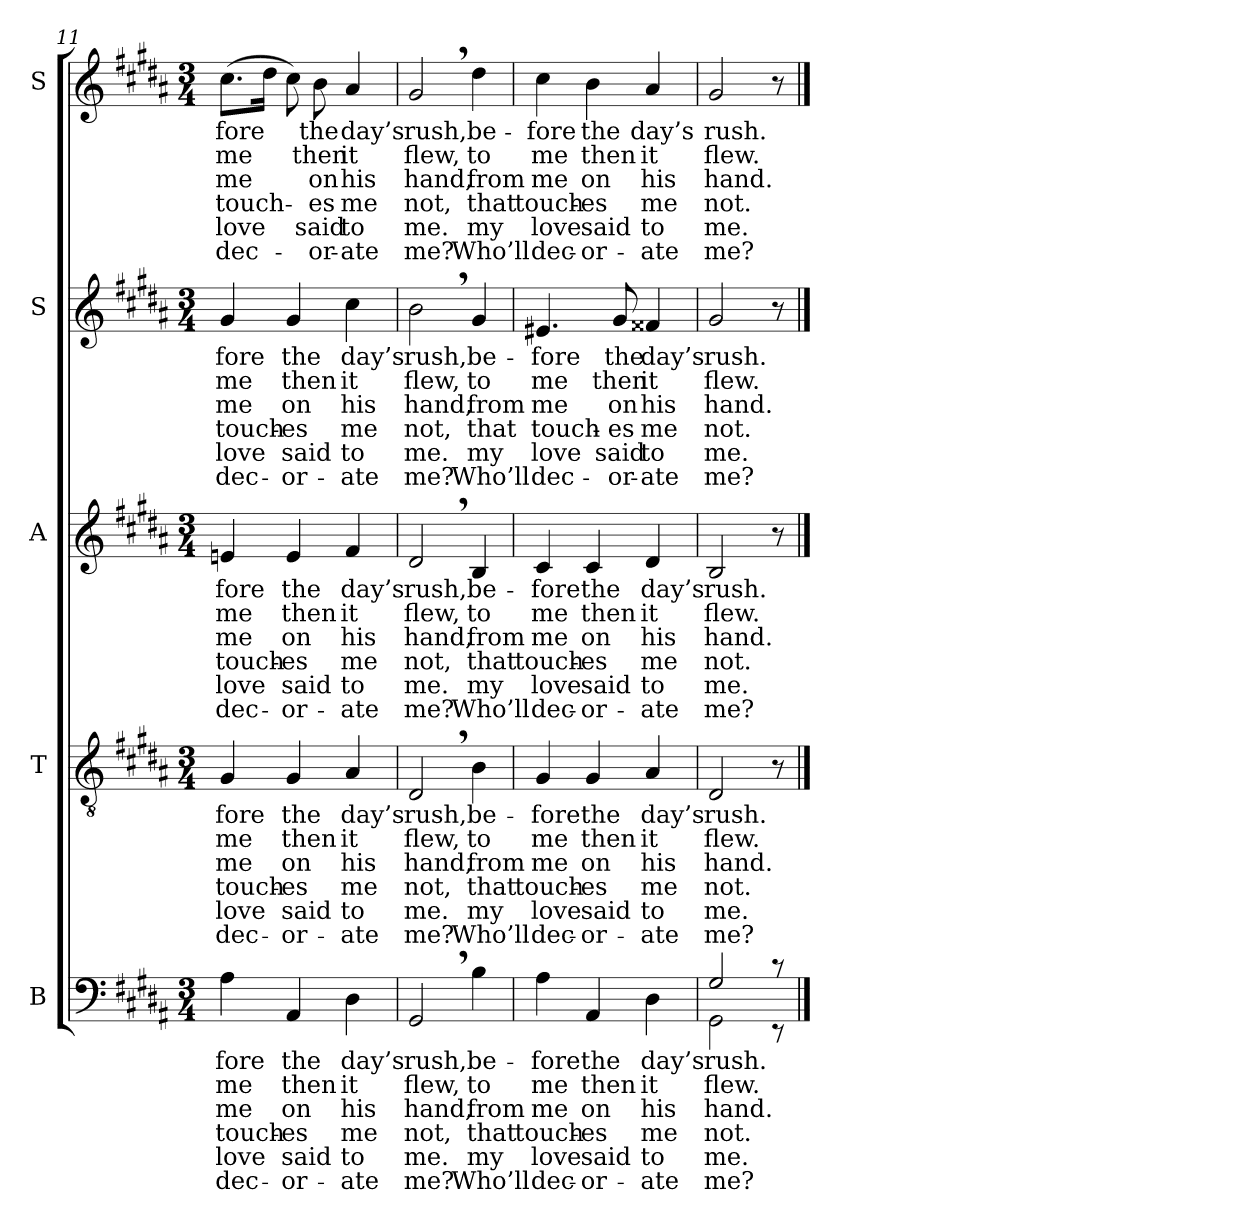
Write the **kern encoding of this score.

**kern	**text	**text	**text	**text	**text	**text	**kern	**text	**text	**text	**text	**text	**text	**kern	**text	**text	**text	**text	**text	**text	**kern	**text	**text	**text	**text	**text	**text	**kern	**text	**text	**text	**text	**text	**text
*part5	*part5	*part5	*part5	*part5	*part5	*part5	*part4	*part4	*part4	*part4	*part4	*part4	*part4	*part3	*part3	*part3	*part3	*part3	*part3	*part3	*part2	*part2	*part2	*part2	*part2	*part2	*part2	*part1	*part1	*part1	*part1	*part1	*part1	*part1
*staff5	*staff5	*staff5	*staff5	*staff5	*staff5	*staff5	*staff4	*staff4	*staff4	*staff4	*staff4	*staff4	*staff4	*staff3	*staff3	*staff3	*staff3	*staff3	*staff3	*staff3	*staff2	*staff2	*staff2	*staff2	*staff2	*staff2	*staff2	*staff1	*staff1	*staff1	*staff1	*staff1	*staff1	*staff1
*I"B	*	*	*	*	*	*	*I"T	*	*	*	*	*	*	*I"A	*	*	*	*	*	*	*I"S	*	*	*	*	*	*	*I"S	*	*	*	*	*	*
*I'B	*	*	*	*	*	*	*I'T	*	*	*	*	*	*	*I'A	*	*	*	*	*	*	*I'S	*	*	*	*	*	*	*I'S	*	*	*	*	*	*
*clefF4	*	*	*	*	*	*	*clefGv2	*	*	*	*	*	*	*clefG2	*	*	*	*	*	*	*clefG2	*	*	*	*	*	*	*clefG2	*	*	*	*	*	*
*k[f#c#g#d#a#]	*	*	*	*	*	*	*k[f#c#g#d#a#]	*	*	*	*	*	*	*k[f#c#g#d#a#]	*	*	*	*	*	*	*k[f#c#g#d#a#]	*	*	*	*	*	*	*k[f#c#g#d#a#]	*	*	*	*	*	*
*g#:	*	*	*	*	*	*	*g#:	*	*	*	*	*	*	*g#:	*	*	*	*	*	*	*g#:	*	*	*	*	*	*	*g#:	*	*	*	*	*	*
*M3/4	*	*	*	*	*	*	*M3/4	*	*	*	*	*	*	*M3/4	*	*	*	*	*	*	*M3/4	*	*	*	*	*	*	*M3/4	*	*	*	*	*	*
=11	=11	=11	=11	=11	=11	=11	=11	=11	=11	=11	=11	=11	=11	=11	=11	=11	=11	=11	=11	=11	=11	=11	=11	=11	=11	=11	=11	=11	=11	=11	=11	=11	=11	=11
!	!LO:LY:b	!LO:LY:b	!LO:LY:b	!LO:LY:b	!LO:LY:b	!LO:LY:b	!	!LO:LY:b	!LO:LY:b	!LO:LY:b	!LO:LY:b	!LO:LY:b	!LO:LY:b	!	!LO:LY:b	!LO:LY:b	!LO:LY:b	!LO:LY:b	!LO:LY:b	!LO:LY:b	!	!LO:LY:b	!LO:LY:b	!LO:LY:b	!LO:LY:b	!LO:LY:b	!LO:LY:b	!	!LO:LY:b	!LO:LY:b	!LO:LY:b	!LO:LY:b	!LO:LY:b	!LO:LY:b
4A#\	-fore	me	me	touch-	love	dec-	4G#/	-fore	me	me	touch-	love	dec-	4en/	-fore	me	me	touch-	love	dec-	4g#/	-fore	me	me	touch-	love	dec-	(>8.cc#\L	-fore	me	me	touch-	love	dec-
.	.	.	.	.	.	.	.	.	.	.	.	.	.	.	.	.	.	.	.	.	.	.	.	.	.	.	.	16dd#\Jk	.	.	.	.	.	.
!	!LO:LY:b	!LO:LY:b	!LO:LY:b	!LO:LY:b	!LO:LY:b	!LO:LY:b	!	!LO:LY:b	!LO:LY:b	!LO:LY:b	!LO:LY:b	!LO:LY:b	!LO:LY:b	!	!LO:LY:b	!LO:LY:b	!LO:LY:b	!LO:LY:b	!LO:LY:b	!LO:LY:b	!	!LO:LY:b	!LO:LY:b	!LO:LY:b	!LO:LY:b	!LO:LY:b	!LO:LY:b	!	!	!	!	!	!	!
4AA#/	the	then	on	-es	said	-or-	4G#/	the	then	on	-es	said	-or-	4e/	the	then	on	-es	said	-or-	4g#/	the	then	on	-es	said	-or-	8cc#\)	.	.	.	.	.	.
!	!	!	!	!	!	!	!	!	!	!	!	!	!	!	!	!	!	!	!	!	!	!	!	!	!	!	!	!	!LO:LY:b	!LO:LY:b	!LO:LY:b	!LO:LY:b	!LO:LY:b	!LO:LY:b
.	.	.	.	.	.	.	.	.	.	.	.	.	.	.	.	.	.	.	.	.	.	.	.	.	.	.	.	8b\	the	then	on	-es	said	-or-
!	!LO:LY:b	!LO:LY:b	!LO:LY:b	!LO:LY:b	!LO:LY:b	!LO:LY:b	!	!LO:LY:b	!LO:LY:b	!LO:LY:b	!LO:LY:b	!LO:LY:b	!LO:LY:b	!	!LO:LY:b	!LO:LY:b	!LO:LY:b	!LO:LY:b	!LO:LY:b	!LO:LY:b	!	!LO:LY:b	!LO:LY:b	!LO:LY:b	!LO:LY:b	!LO:LY:b	!LO:LY:b	!	!LO:LY:b	!LO:LY:b	!LO:LY:b	!LO:LY:b	!LO:LY:b	!LO:LY:b
4D#\	day’s	it	his	me	to	-ate	4A#/	day’s	it	his	me	to	-ate	4f#/	day’s	it	his	me	to	-ate	4cc#\	day’s	it	his	me	to	-ate	4a#/	day’s	it	his	me	to	-ate
=12	=12	=12	=12	=12	=12	=12	=12	=12	=12	=12	=12	=12	=12	=12	=12	=12	=12	=12	=12	=12	=12	=12	=12	=12	=12	=12	=12	=12	=12	=12	=12	=12	=12	=12
!	!LO:LY:b	!LO:LY:b	!LO:LY:b	!LO:LY:b	!LO:LY:b	!LO:LY:b	!	!LO:LY:b	!LO:LY:b	!LO:LY:b	!LO:LY:b	!LO:LY:b	!LO:LY:b	!	!LO:LY:b	!LO:LY:b	!LO:LY:b	!LO:LY:b	!LO:LY:b	!LO:LY:b	!	!LO:LY:b	!LO:LY:b	!LO:LY:b	!LO:LY:b	!LO:LY:b	!LO:LY:b	!	!LO:LY:b	!LO:LY:b	!LO:LY:b	!LO:LY:b	!LO:LY:b	!LO:LY:b
2GG#,>/	rush,	flew,	hand,	not,	me.	me?	2D#,>/	rush,	flew,	hand,	not,	me.	me?	2d#,>/	rush,	flew,	hand,	not,	me.	me?	2b,>\	rush,	flew,	hand,	not,	me.	me?	2g#,>/	rush,	flew,	hand,	not,	me.	me?
!	!LO:LY:b	!LO:LY:b	!LO:LY:b	!LO:LY:b	!LO:LY:b	!LO:LY:b	!	!LO:LY:b	!LO:LY:b	!LO:LY:b	!LO:LY:b	!LO:LY:b	!LO:LY:b	!	!LO:LY:b	!LO:LY:b	!LO:LY:b	!LO:LY:b	!LO:LY:b	!LO:LY:b	!	!LO:LY:b	!LO:LY:b	!LO:LY:b	!LO:LY:b	!LO:LY:b	!LO:LY:b	!	!LO:LY:b	!LO:LY:b	!LO:LY:b	!LO:LY:b	!LO:LY:b	!LO:LY:b
4B\	be-	to	from	that	my	Who’ll	4B\	be-	to	from	that	my	Who’ll	4B/	be-	to	from	that	my	Who’ll	4g#/	be-	to	from	that	my	Who’ll	4dd#\	be-	to	from	that	my	Who’ll
=13	=13	=13	=13	=13	=13	=13	=13	=13	=13	=13	=13	=13	=13	=13	=13	=13	=13	=13	=13	=13	=13	=13	=13	=13	=13	=13	=13	=13	=13	=13	=13	=13	=13	=13
!	!LO:LY:b	!LO:LY:b	!LO:LY:b	!LO:LY:b	!LO:LY:b	!LO:LY:b	!	!LO:LY:b	!LO:LY:b	!LO:LY:b	!LO:LY:b	!LO:LY:b	!LO:LY:b	!	!LO:LY:b	!LO:LY:b	!LO:LY:b	!LO:LY:b	!LO:LY:b	!LO:LY:b	!	!LO:LY:b	!LO:LY:b	!LO:LY:b	!LO:LY:b	!LO:LY:b	!LO:LY:b	!	!LO:LY:b	!LO:LY:b	!LO:LY:b	!LO:LY:b	!LO:LY:b	!LO:LY:b
4A#\	-fore	me	me	touch-	love	dec-	4G#/	-fore	me	me	touch-	love	dec-	4c#/	-fore	me	me	touch-	love	dec-	4.e#X/	-fore	me	me	touch-	love	dec-	4cc#\	-fore	me	me	touch-	love	dec-
!	!LO:LY:b	!LO:LY:b	!LO:LY:b	!LO:LY:b	!LO:LY:b	!LO:LY:b	!	!LO:LY:b	!LO:LY:b	!LO:LY:b	!LO:LY:b	!LO:LY:b	!LO:LY:b	!	!LO:LY:b	!LO:LY:b	!LO:LY:b	!LO:LY:b	!LO:LY:b	!LO:LY:b	!	!	!	!	!	!	!	!	!LO:LY:b	!LO:LY:b	!LO:LY:b	!LO:LY:b	!LO:LY:b	!LO:LY:b
4AA#/	the	then	on	-es	said	-or-	4G#/	the	then	on	-es	said	-or-	4c#/	the	then	on	-es	said	-or-	.	.	.	.	.	.	.	4b\	the	then	on	-es	said	-or-
!	!	!	!	!	!	!	!	!	!	!	!	!	!	!	!	!	!	!	!	!	!	!LO:LY:b	!LO:LY:b	!LO:LY:b	!LO:LY:b	!LO:LY:b	!LO:LY:b	!	!	!	!	!	!	!
.	.	.	.	.	.	.	.	.	.	.	.	.	.	.	.	.	.	.	.	.	8g#/	the	then	on	-es	said	-or-	.	.	.	.	.	.	.
!	!LO:LY:b	!LO:LY:b	!LO:LY:b	!LO:LY:b	!LO:LY:b	!LO:LY:b	!	!LO:LY:b	!LO:LY:b	!LO:LY:b	!LO:LY:b	!LO:LY:b	!LO:LY:b	!	!LO:LY:b	!LO:LY:b	!LO:LY:b	!LO:LY:b	!LO:LY:b	!LO:LY:b	!	!LO:LY:b	!LO:LY:b	!LO:LY:b	!LO:LY:b	!LO:LY:b	!LO:LY:b	!	!LO:LY:b	!LO:LY:b	!LO:LY:b	!LO:LY:b	!LO:LY:b	!LO:LY:b
4D#\	day’s	it	his	me	to	-ate	4A#/	day’s	it	his	me	to	-ate	4d#/	day’s	it	his	me	to	-ate	4f##X/	day’s	it	his	me	to	-ate	4a#/	day’s	it	his	me	to	-ate
=14	=14	=14	=14	=14	=14	=14	=14	=14	=14	=14	=14	=14	=14	=14	=14	=14	=14	=14	=14	=14	=14	=14	=14	=14	=14	=14	=14	=14	=14	=14	=14	=14	=14	=14
!	!LO:LY:b	!LO:LY:b	!LO:LY:b	!LO:LY:b	!LO:LY:b	!LO:LY:b	!	!LO:LY:b	!LO:LY:b	!LO:LY:b	!LO:LY:b	!LO:LY:b	!LO:LY:b	!	!LO:LY:b	!LO:LY:b	!LO:LY:b	!LO:LY:b	!LO:LY:b	!LO:LY:b	!	!LO:LY:b	!LO:LY:b	!LO:LY:b	!LO:LY:b	!LO:LY:b	!LO:LY:b	!	!LO:LY:b	!LO:LY:b	!LO:LY:b	!LO:LY:b	!LO:LY:b	!LO:LY:b
*^	*	*	*	*	*	*	*	*	*	*	*	*	*	*	*	*	*	*	*	*	*	*	*	*	*	*	*	*	*	*	*	*	*	*
2G#/	2GG#\	rush.	flew.	hand.	not.	me.	me?	2D#/	rush.	flew.	hand.	not.	me.	me?	2B/	rush.	flew.	hand.	not.	me.	me?	2g#/	rush.	flew.	hand.	not.	me.	me?	2g#/	rush.	flew.	hand.	not.	me.	me?
8rc	8rEE	.	.	.	.	.	.	8r	.	.	.	.	.	.	8r	.	.	.	.	.	.	8r	.	.	.	.	.	.	8r	.	.	.	.	.	.
*v	*v	*	*	*	*	*	*	*	*	*	*	*	*	*	*	*	*	*	*	*	*	*	*	*	*	*	*	*	*	*	*	*	*	*	*
==	==	==	==	==	==	==	==	==	==	==	==	==	==	==	==	==	==	==	==	==	==	==	==	==	==	==	==	==	==	==	==	==	==	==
*-	*-	*-	*-	*-	*-	*-	*-	*-	*-	*-	*-	*-	*-	*-	*-	*-	*-	*-	*-	*-	*-	*-	*-	*-	*-	*-	*-	*-	*-	*-	*-	*-	*-	*-
